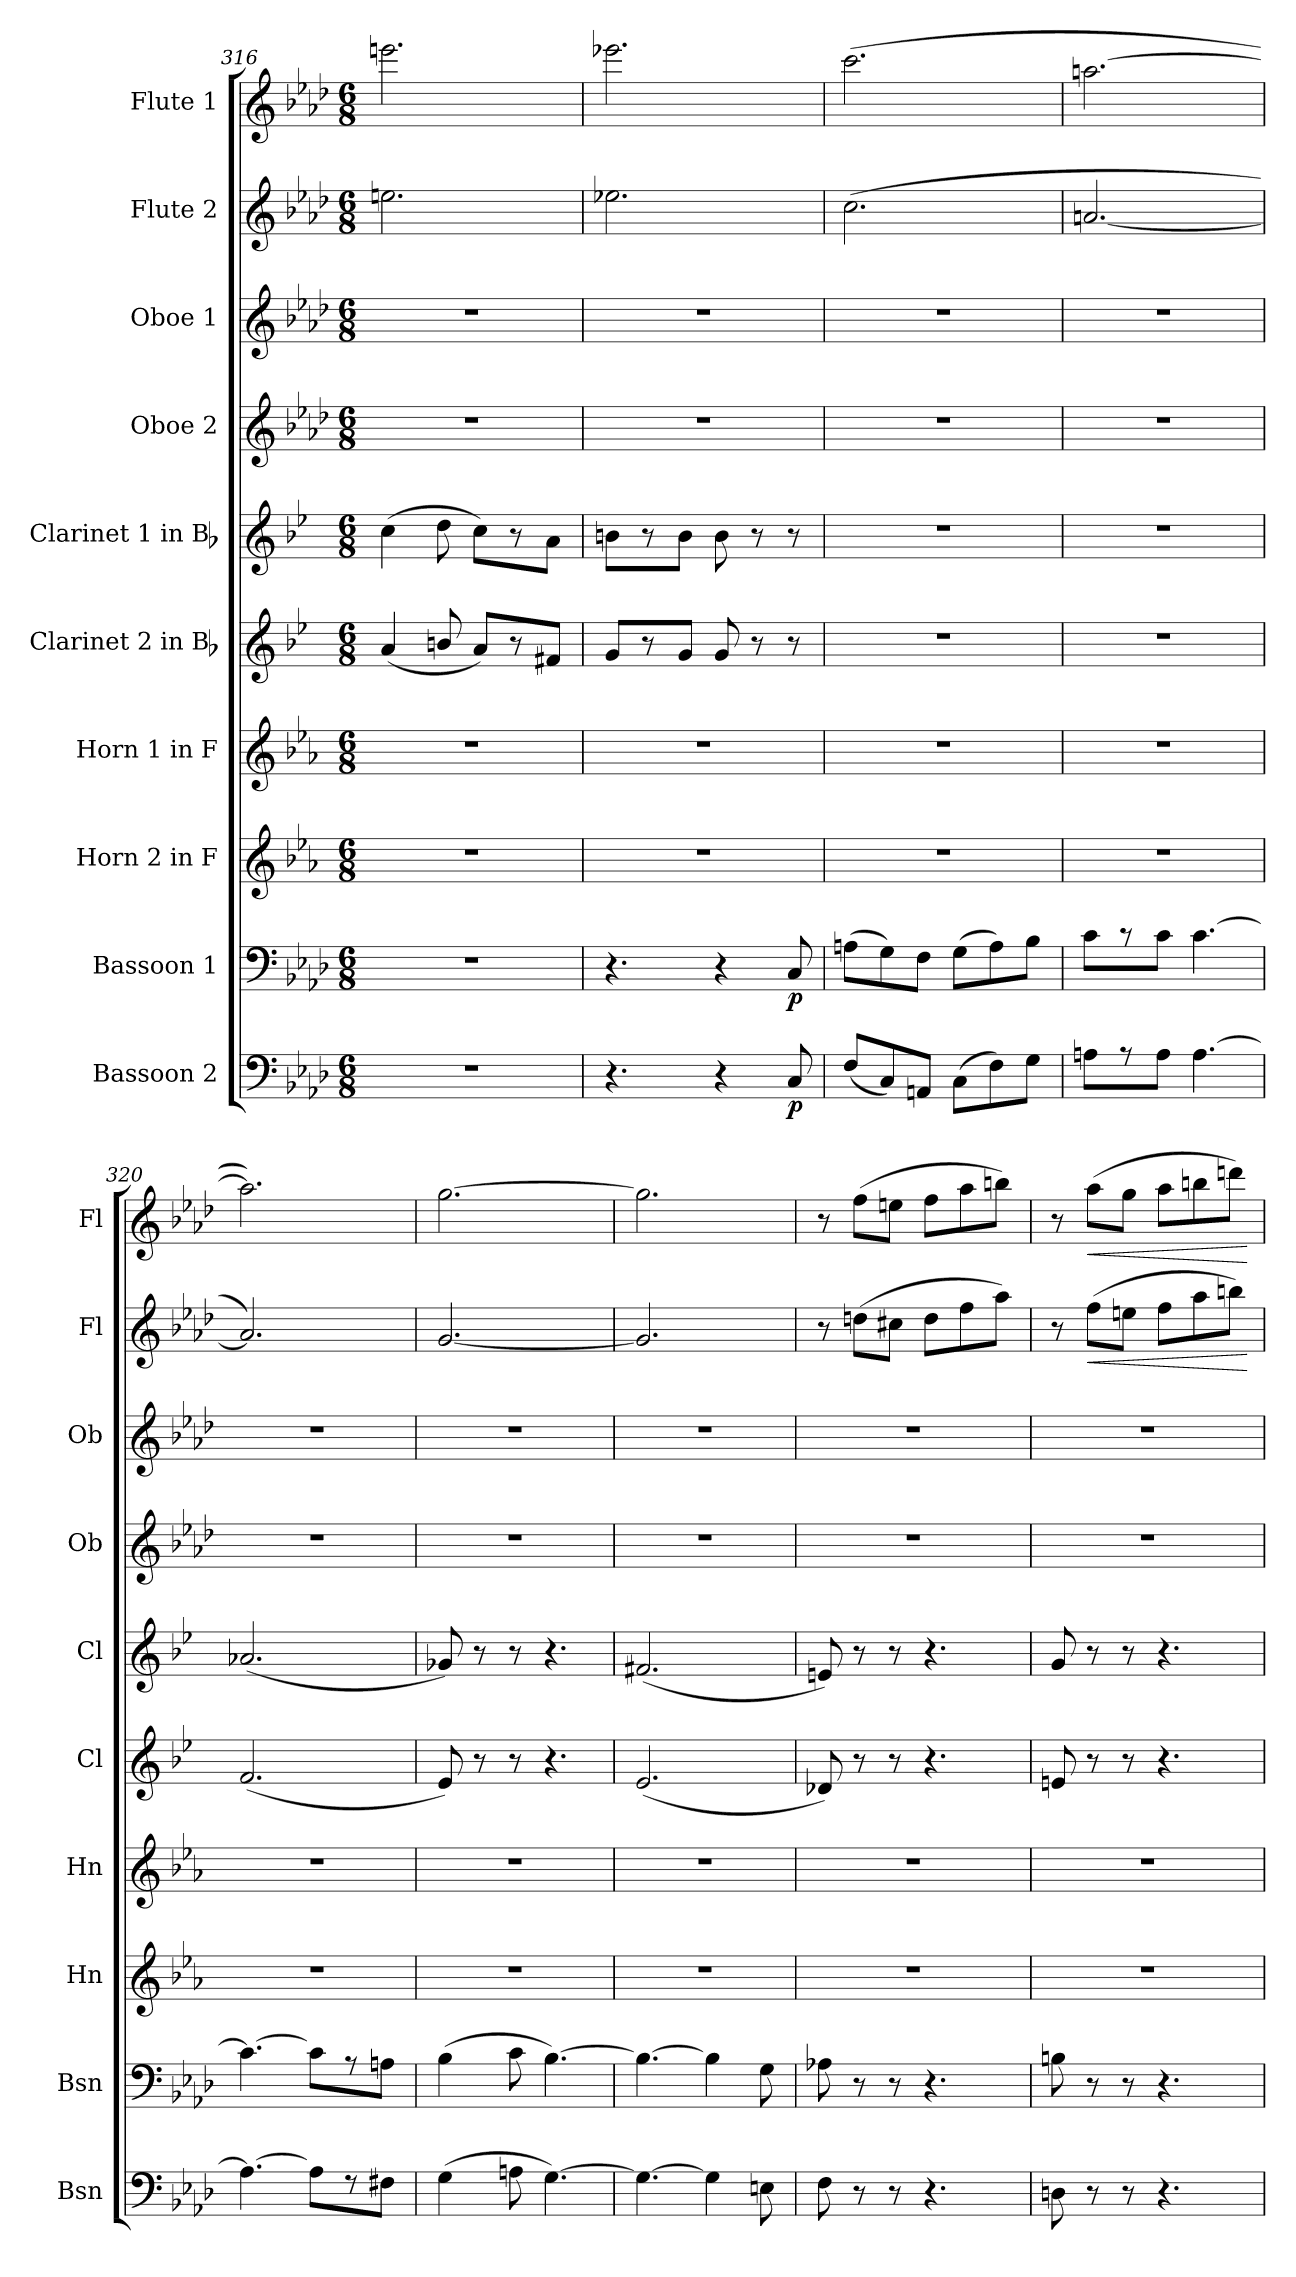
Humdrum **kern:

**kern	**dynam	**kern	**dynam	**kern	**kern	**kern	**kern	**kern	**kern	**kern	**dynam	**kern	**dynam
*part10	*part10	*part9	*part9	*part8	*part7	*part6	*part5	*part4	*part3	*part2	*part2	*part1	*part1
*staff10	*staff10	*staff9	*staff9	*staff8	*staff7	*staff6	*staff5	*staff4	*staff3	*staff2	*staff2	*staff1	*staff1
*I"Bassoon 2	*	*I"Bassoon 1	*	*I"Horn 2 in F	*I"Horn 1 in F	*I"Clarinet 2 in Bb	*I"Clarinet 1 in Bb	*I"Oboe 2	*I"Oboe 1	*I"Flute 2	*	*I"Flute 1	*
*I'Bsn	*	*I'Bsn	*	*I'Hn	*I'Hn	*I'Cl	*I'Cl	*I'Ob	*I'Ob	*I'Fl	*	*I'Fl	*
*clefF4	*	*clefF4	*	*clefG2	*clefG2	*clefG2	*clefG2	*clefG2	*clefG2	*clefG2	*	*clefG2	*
*	*	*	*	*ITrd4c7	*ITrd4c7	*ITrd1c2	*ITrd1c2	*	*	*	*	*	*
*k[b-e-a-d-]	*	*k[b-e-a-d-]	*	*k[b-e-a-d-]	*k[b-e-a-d-]	*k[b-e-a-d-]	*k[b-e-a-d-]	*k[b-e-a-d-]	*k[b-e-a-d-]	*k[b-e-a-d-]	*	*k[b-e-a-d-]	*
*M6/8	*	*M6/8	*	*M6/8	*M6/8	*M6/8	*M6/8	*M6/8	*M6/8	*M6/8	*	*M6/8	*
=316	=316	=316	=316	=316	=316	=316	=316	=316	=316	=316	=316	=316	=316
2.r	.	2.r	.	2.r	2.r	(4g/	(4b-\	2.r	2.r	2.een\	.	2.eeen\	.
.	.	.	.	.	.	8an/	8cc\	.	.	.	.	.	.
.	.	.	.	.	.	8g/L)	8b-\L)	.	.	.	.	.	.
.	.	.	.	.	.	8r	8r	.	.	.	.	.	.
.	.	.	.	.	.	8en/J	8g\J	.	.	.	.	.	.
=317	=317	=317	=317	=317	=317	=317	=317	=317	=317	=317	=317	=317	=317
4.r	.	4.r	.	2.r	2.r	8f/L	8an\L	2.r	2.r	2.ee-X\	.	2.eee-X\	.
.	.	.	.	.	.	8r	8r	.	.	.	.	.	.
.	.	.	.	.	.	8f/J	8a\J	.	.	.	.	.	.
4r	.	4r	.	.	.	8f/	8a\	.	.	.	.	.	.
.	.	.	.	.	.	8r	8r	.	.	.	.	.	.
!	!LO:DY:b	!	!LO:DY:b	!	!	!	!	!	!	!	!	!	!
8C/	p	8C/	p	.	.	8r	8r	.	.	.	.	.	.
!!LO:LB:g=z
=318	=318	=318	=318	=318	=318	=318	=318	=318	=318	=318	=318	=318	=318
(8F/L	.	(8An\L	.	2.r	2.r	2.r	2.r	2.r	2.r	(2.cc\	.	(2.ccc\	.
8C/)	.	8G\)	.	.	.	.	.	.	.	.	.	.	.
8AAn/J	.	8F\J	.	.	.	.	.	.	.	.	.	.	.
(8C\L	.	(8G\L	.	.	.	.	.	.	.	.	.	.	.
8F\)	.	8A\)	.	.	.	.	.	.	.	.	.	.	.
8G\J	.	8B-\J	.	.	.	.	.	.	.	.	.	.	.
=319	=319	=319	=319	=319	=319	=319	=319	=319	=319	=319	=319	=319	=319
8An\L	.	8c\L	.	2.r	2.r	2.r	2.r	2.r	2.r	[2.an/	.	[2.aan\	.
8r	.	8r	.	.	.	.	.	.	.	.	.	.	.
8A\J	.	8c\J	.	.	.	.	.	.	.	.	.	.	.
[4.A\	.	[4.c\	.	.	.	.	.	.	.	.	.	.	.
=320	=320	=320	=320	=320	=320	=320	=320	=320	=320	=320	=320	=320	=320
4.A\_	.	4.c\_	.	2.r	2.r	(2.e-/	(2.g-X/	2.r	2.r	2.a/])	.	2.aa\])	.
8A\L]	.	8c\L]	.	.	.	.	.	.	.	.	.	.	.
8r	.	8r	.	.	.	.	.	.	.	.	.	.	.
8F#X\J	.	8An\J	.	.	.	.	.	.	.	.	.	.	.
=321	=321	=321	=321	=321	=321	=321	=321	=321	=321	=321	=321	=321	=321
(4G\	.	(4B-\	.	2.r	2.r	8d-/)	8f-X/)	2.r	2.r	[2.g/	.	[2.gg\	.
.	.	.	.	.	.	8r	8r	.	.	.	.	.	.
8An\	.	8c\	.	.	.	8r	8r	.	.	.	.	.	.
[4.G\)	.	[4.B-\)	.	.	.	4.r	4.r	.	.	.	.	.	.
=322	=322	=322	=322	=322	=322	=322	=322	=322	=322	=322	=322	=322	=322
4.G\_	.	4.B-\_	.	2.r	2.r	(2.d-/	(2.en/	2.r	2.r	2.g/]	.	2.gg\]	.
4G\]	.	4B-\]	.	.	.	.	.	.	.	.	.	.	.
8En\	.	8G\	.	.	.	.	.	.	.	.	.	.	.
=323	=323	=323	=323	=323	=323	=323	=323	=323	=323	=323	=323	=323	=323
8F\	.	8A-X\	.	2.r	2.r	8c-X/)	8dn/)	2.r	2.r	8r	.	8r	.
8r	.	8r	.	.	.	8r	8r	.	.	(8ddn\L	.	(8ff\L	.
8r	.	8r	.	.	.	8r	8r	.	.	8cc#X\J	.	8een\J	.
4.r	.	4.r	.	.	.	4.r	4.r	.	.	8dd\L	.	8ff\L	.
.	.	.	.	.	.	.	.	.	.	8ff\	.	8aa-\	.
.	.	.	.	.	.	.	.	.	.	8aa-\J)	.	8bbn\J)	.
=324	=324	=324	=324	=324	=324	=324	=324	=324	=324	=324	=324	=324	=324
8Dn\	.	8Bn\	.	2.r	2.r	8dn/	8f/	2.r	2.r	8r	.	8r	.
!	!	!	!	!	!	!	!	!	!	!	!LO:HP:b	!	!LO:HP:b
8r	.	8r	.	.	.	8r	8r	.	.	(8ff\L	<	(8aa-\L	<
8r	.	8r	.	.	.	8r	8r	.	.	8een\J	.	8gg\J	.
4.r	.	4.r	.	.	.	4.r	4.r	.	.	8ff\L	.	8aa-\L	.
.	.	.	.	.	.	.	.	.	.	8aa-\	.	8bbn\	.
.	.	.	.	.	.	.	.	.	.	8bbn\J)	.	8dddn\J)	.
.	.	.	.	.	.	.	.	.	.	.	[	.	[
=	=	=	=	=	=	=	=	=	=	=	=	=	=
*-	*-	*-	*-	*-	*-	*-	*-	*-	*-	*-	*-	*-	*-
